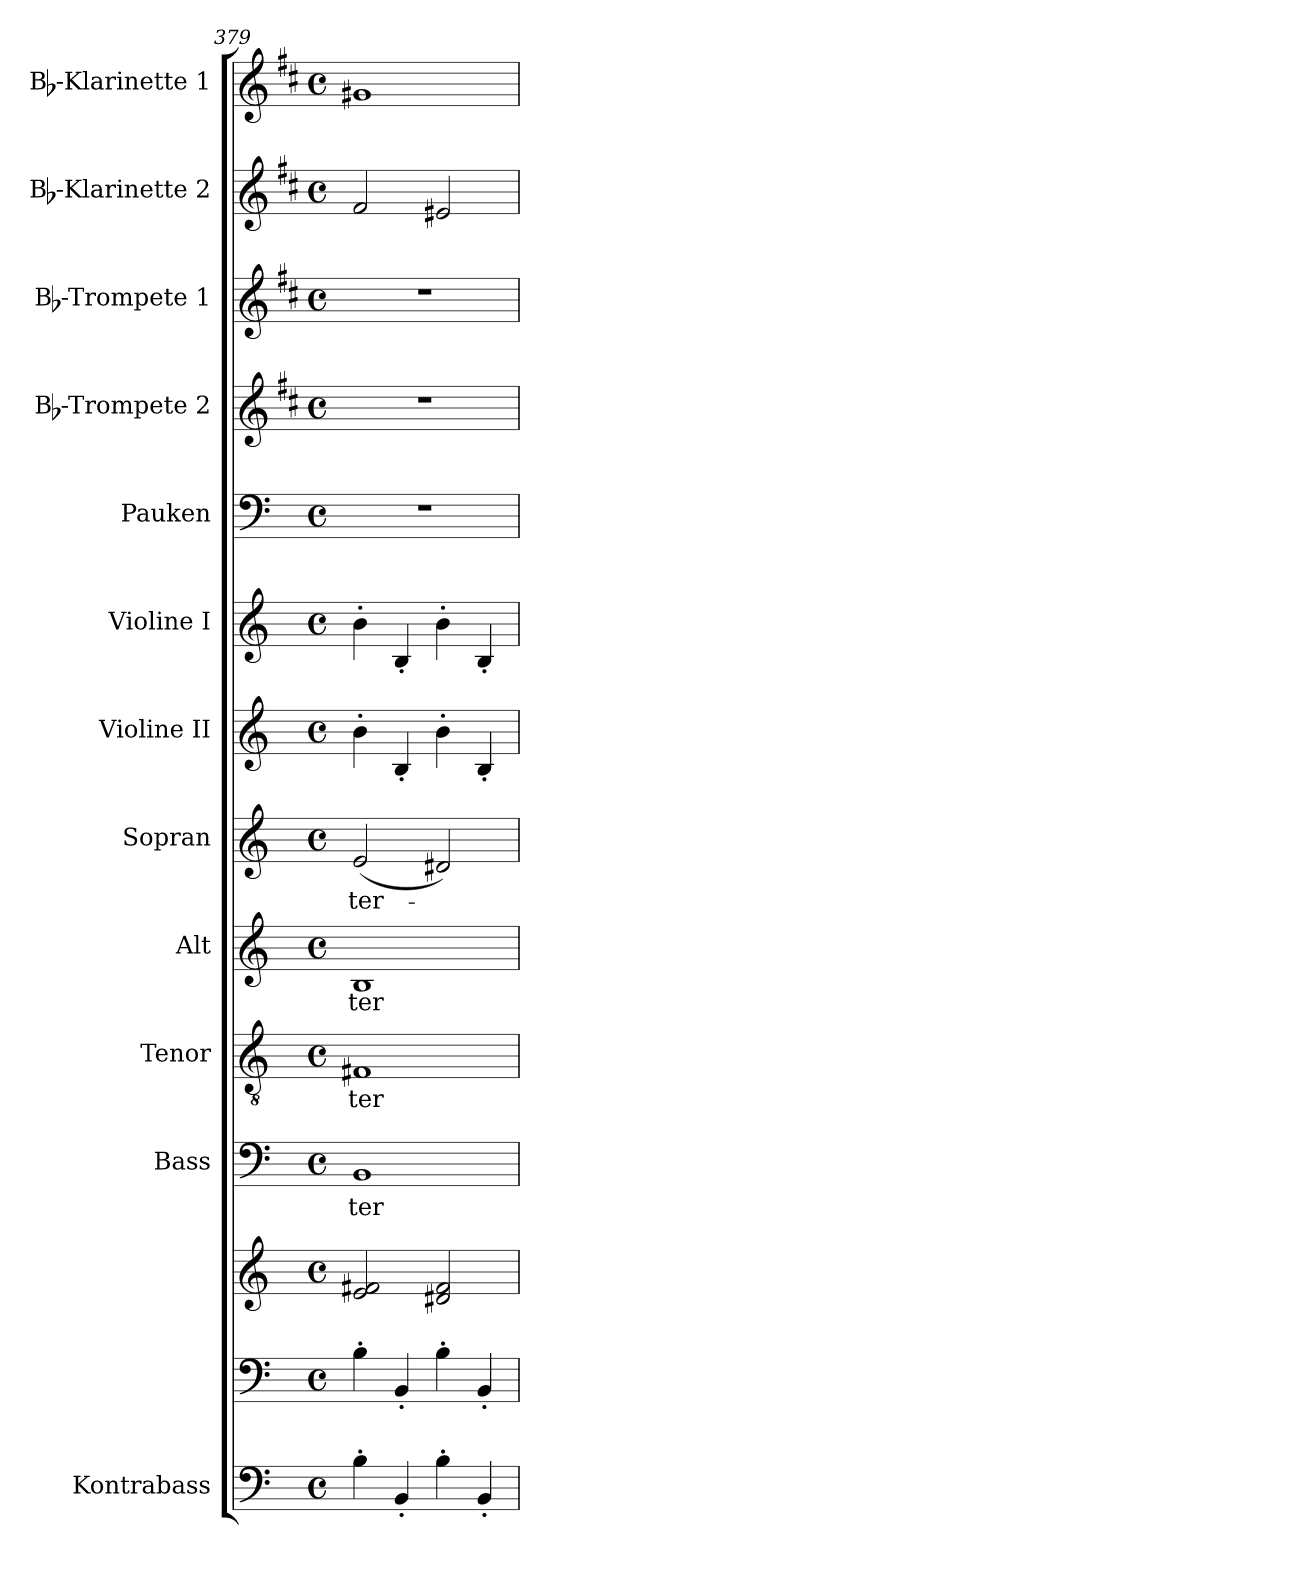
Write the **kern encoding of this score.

**kern	**kern	**kern	**kern	**text	**kern	**text	**kern	**text	**kern	**text	**kern	**kern	**kern	**kern	**kern	**kern	**kern
*part13	*part12	*part12	*part11	*part11	*part10	*part10	*part9	*part9	*part8	*part8	*part7	*part6	*part5	*part4	*part3	*part2	*part1
*staff14	*staff13	*staff12	*staff11	*staff11	*staff10	*staff10	*staff9	*staff9	*staff8	*staff8	*staff7	*staff6	*staff5	*staff4	*staff3	*staff2	*staff1
*I"Kontrabass	*	*	*I"Bass	*	*I"Tenor	*	*I"Alt	*	*I"Sopran	*	*I"Violine II	*I"Violine I	*I"Pauken	*I"Bb-Trompete 2	*I"Bb-Trompete 1	*I"Bb-Klarinette 2	*I"Bb-Klarinette 1
*I'Kb.	*	*	*I'B.	*	*I'T.	*	*I'A.	*	*I'S.	*	*I'Vl. II	*I'Vl. I	*I'Pk.	*I'Bb Trp. 2	*I'Bb Trp. 1	*I'Bb Kl. 2	*I'Bb Kl. 1
*clefF4	*clefF4	*clefG2	*clefF4	*	*clefGv2	*	*clefG2	*	*clefG2	*	*clefG2	*clefG2	*clefF4	*clefG2	*clefG2	*clefG2	*clefG2
*ITrd7c12	*	*	*	*	*	*	*	*	*	*	*	*	*	*ITrd1c2	*ITrd1c2	*ITrd1c2	*ITrd1c2
*k[]	*k[]	*k[]	*k[]	*	*k[]	*	*k[]	*	*k[]	*	*k[]	*k[]	*k[]	*k[]	*k[]	*k[]	*k[]
*C:	*C:	*C:	*C:	*	*C:	*	*C:	*	*C:	*	*C:	*C:	*C:	*C:	*C:	*C:	*C:
*M4/4	*M4/4	*M4/4	*M4/4	*	*M4/4	*	*M4/4	*	*M4/4	*	*M4/4	*M4/4	*M4/4	*M4/4	*M4/4	*M4/4	*M4/4
*met(c)	*met(c)	*met(c)	*met(c)	*	*met(c)	*	*met(c)	*	*met(c)	*	*met(c)	*met(c)	*met(c)	*met(c)	*met(c)	*met(c)	*met(c)
=379	=379	=379	=379	=379	=379	=379	=379	=379	=379	=379	=379	=379	=379	=379	=379	=379	=379
!	!	!	!	!LO:LY:b	!	!LO:LY:b	!	!LO:LY:b	!	!LO:LY:b	!	!	!	!	!	!	!
4BB'>\	4B'>\	2e/ 2f#X/	1BB	ter-	1F#X	ter-	1B	ter-	(<2e/	ter-	4b'>\	4b'>\	1r	1r	1r	2e/	1f#X
4BBB'</	4BB'</	.	.	.	.	.	.	.	.	.	4B'</	4B'</	.	.	.	.	.
4BB'>\	4B'>\	2d#X/ 2f#/	.	.	.	.	.	.	2d#X/)	.	4b'>\	4b'>\	.	.	.	2d#X/	.
4BBB'</	4BB'</	.	.	.	.	.	.	.	.	.	4B'</	4B'</	.	.	.	.	.
=	=	=	=	=	=	=	=	=	=	=	=	=	=	=	=	=	=
*-	*-	*-	*-	*-	*-	*-	*-	*-	*-	*-	*-	*-	*-	*-	*-	*-	*-
